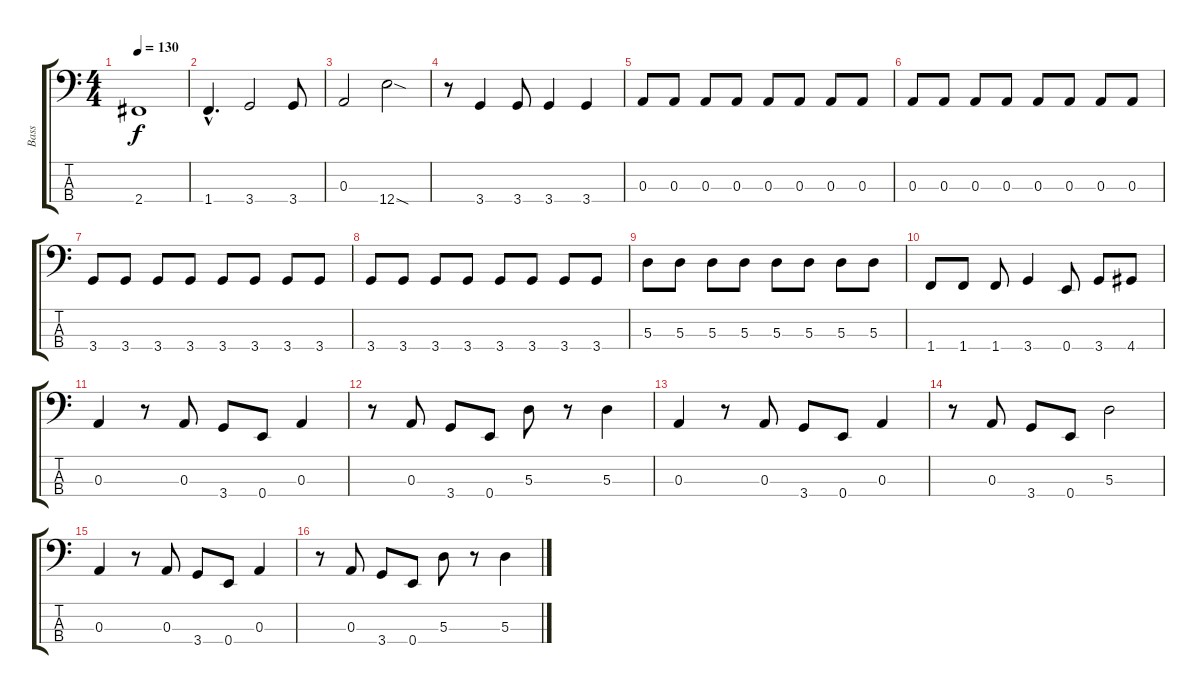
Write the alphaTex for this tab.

\track ("Bass" "Bass") {instrument slapbass1}
\staff {score tabs}
\tuning (G2 D2 A1 E1) {hide}
\ts (4 4)
\tempo 130
\clef f4
\ks c
2.4.1{dy f} |
1.4{hac}.4{d} 3.4.2 3.4.8 |
0.3.2 12.4{sod}.2 |
r.8 3.4.4 3.4.8 3.4.4 3.4.4 |
0.3.8 0.3.8 0.3.8 0.3.8 0.3.8 0.3.8 0.3.8 0.3.8 |
0.3.8 0.3.8 0.3.8 0.3.8 0.3.8 0.3.8 0.3.8 0.3.8 |
3.4.8 3.4.8 3.4.8 3.4.8 3.4.8 3.4.8 3.4.8 3.4.8 |
3.4.8 3.4.8 3.4.8 3.4.8 3.4.8 3.4.8 3.4.8 3.4.8 |
5.3.8 5.3.8 5.3.8 5.3.8 5.3.8 5.3.8 5.3.8 5.3.8 |
1.4.8 1.4.8 1.4.8 3.4.4 0.4.8 3.4.8 4.4.8 |
0.3.4 r.8 0.3.8 3.4.8 0.4.8 0.3.4 |
r.8 0.3.8 3.4.8 0.4.8 5.3.8 r.8 5.3.4 |
0.3.4 r.8 0.3.8 3.4.8 0.4.8 0.3.4 |
r.8 0.3.8 3.4.8 0.4.8 5.3.2 |
0.3.4 r.8 0.3.8 3.4.8 0.4.8 0.3.4 |
r.8 0.3.8 3.4.8 0.4.8 5.3.8 r.8 5.3.4
